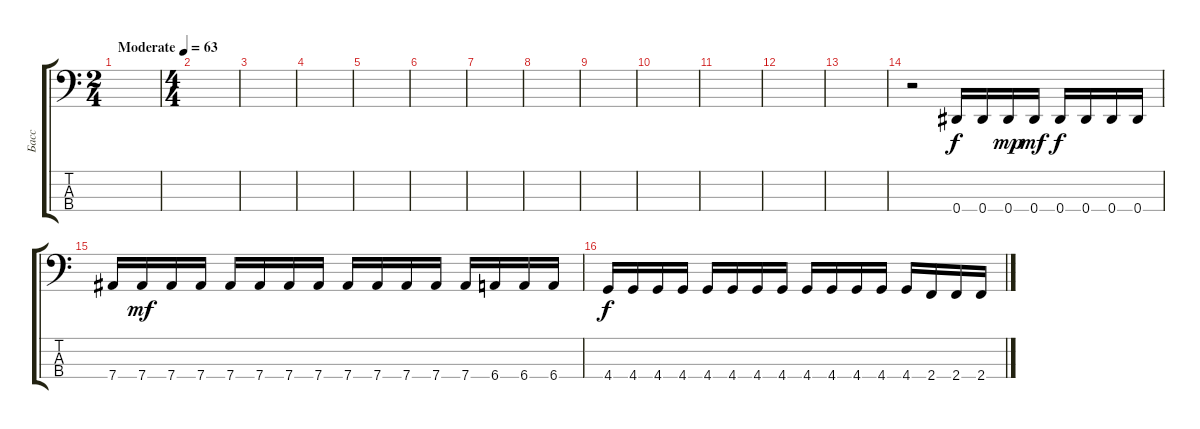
\track ("Басс" "Басс") {instrument electricbassfinger}
\staff {score tabs}
\tuning (Gb2 Db2 Ab1 Eb1) {hide}
\ts (2 4)
\tempo (63 "Moderate")
\clef f4
\ks c
|
\ts (4 4)
|
|
|
|
|
|
|
|
|
|
|
|
r.2 0.4.16 0.4.16 0.4.16{dy mp} 0.4.16{dy mf} 0.4.16{dy f} 0.4.16 0.4.16 0.4.16 |
7.4.16 7.4.16{dy mf} 7.4.16 7.4.16 7.4.16 7.4.16 7.4.16 7.4.16 7.4.16 7.4.16 7.4.16 7.4.16 7.4.16 6.4.16 6.4.16 6.4.16 |
4.4.16{dy f} 4.4.16 4.4.16 4.4.16 4.4.16 4.4.16 4.4.16 4.4.16 4.4.16 4.4.16 4.4.16 4.4.16 4.4.16 2.4.16 2.4.16 2.4.16
